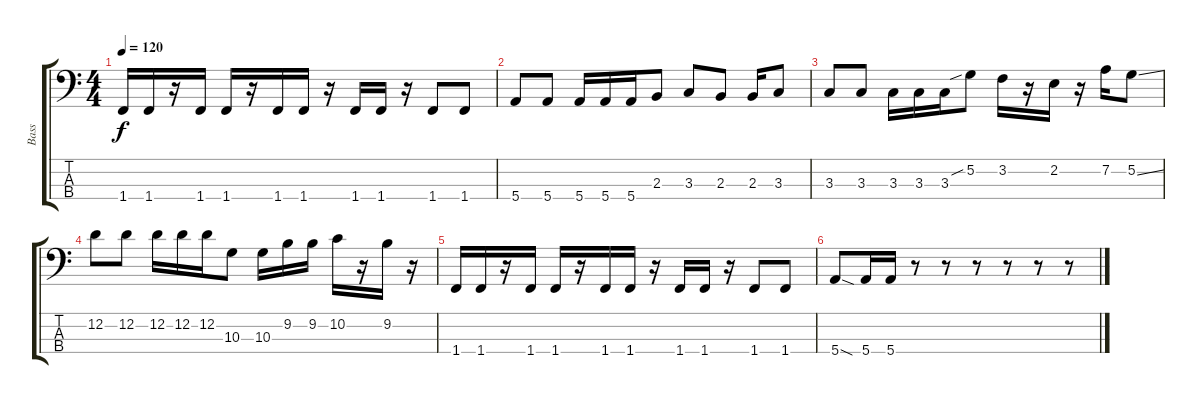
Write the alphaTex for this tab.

\track ("Bass" "Bass") {instrument electricbassfinger}
\staff {score tabs}
\tuning (G2 D2 A1 E1) {hide}
\ts (4 4)
\tempo 120
\clef f4
\ks c
1.4.16{dy f} 1.4.16 r.16 1.4.16 1.4.16 r.16 1.4.16 1.4.16 r.16 1.4.16 1.4.16 r.16 1.4.8 1.4.8 |
5.4.8 5.4.8 5.4.16 5.4.16 5.4.16 2.3.8 3.3.8 2.3.8 2.3.16 3.3.8 |
3.3.8 3.3.8 3.3.16 3.3.16 3.3.16 5.2{sib}.8 3.2.16 r.16 2.2.16 r.16 7.2.16 5.2{ss}.8 |
12.2.8 12.2.8 12.2.16 12.2.16 12.2.16 10.3.8 10.3.16 9.2.16 9.2.16 10.2.16 r.16 9.2.16 r.16 |
1.4.16 1.4.16 r.16 1.4.16 1.4.16 r.16 1.4.16 1.4.16 r.16 1.4.16 1.4.16 r.16 1.4.8 1.4.8 |
5.4{sod}.8 5.4.16{instrument electricbasspick} 5.4.16 r.8 r.8 r.8 r.8 r.8 r.8
